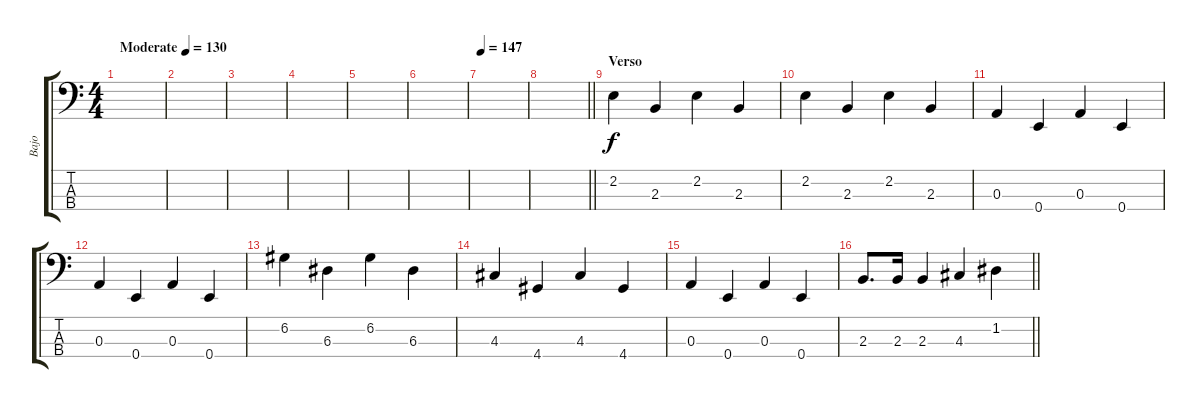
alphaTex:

\track ("Bajo" "Bajo") {instrument electricbassfinger}
\staff {score tabs}
\tuning (G2 D2 A1 E1) {hide}
\ts (4 4)
\tempo (130 "Moderate")
\clef f4
\ks c
|
|
|
|
|
|
\tempo 147
|
\barLineRight lightlight
|
\section ("" "Verso")
2.2.4 2.3.4 2.2.4 2.3.4 |
2.2.4 2.3.4 2.2.4 2.3.4 |
0.3.4 0.4.4 0.3.4 0.4.4 |
0.3.4 0.4.4 0.3.4 0.4.4 |
6.2.4 6.3.4 6.2.4 6.3.4 |
4.3.4 4.4.4 4.3.4 4.4.4 |
0.3.4 0.4.4 0.3.4 0.4.4 |
\barLineRight lightlight
2.3.8{d} 2.3.16 2.3.4 4.3.4 1.2.4
